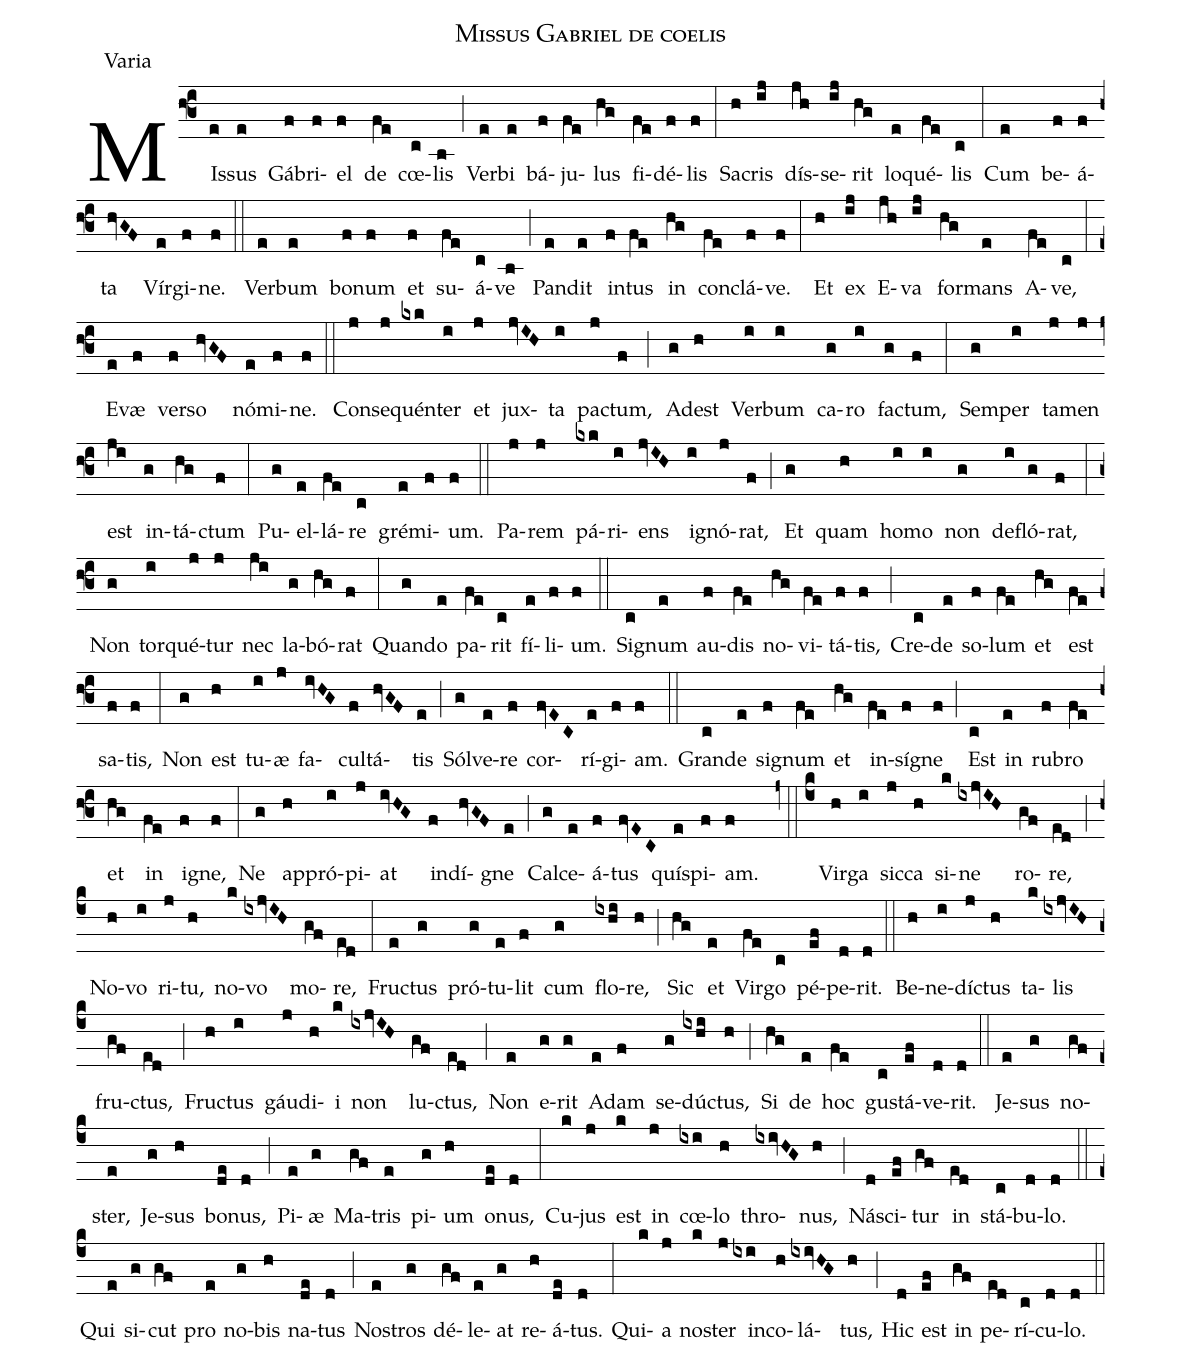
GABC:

name:Missus Gabriel de coelis;
office-part:Varia;
%%
(f3)MIs(e)sus(e) Gá(f)bri(f)el(f) de(fe) cœ(c)lis(b) (;) Ver(e)bi(e) bá(f)ju(fe)lus(hg) fi(fe)dé(f)lis(f) (:) Sa(h)cris(ij) dís(jh)se(ij)rit(hg) lo(e)qué(fe)lis(c) (:) Cum(e) be(f)á(f)ta(hvGF) Vír(e)gi(f)ne.(f) (::) Ver(e)bum(e) bo(f)num(f) et(f) su(fe)á(c)ve(b) (;) Pan(e)dit(e) in(f)tus(fe) in(hg) con(fe)clá(f)ve.(f) (:) Et(h) ex(ij) E(jh)va(ij) for(hg)mans(e) A(fe)ve,(c) (:) E(e)væ(f) ver(f)so(hvGF) nó(e)mi(f)ne.(f) (::) Con(j)se(j)quén(kxk)ter(i) et(j) jux(jvIH)ta(i) pa(j)ctum,(f) (;) Ad(g)est(h) Ver(i)bum(i) ca(g)ro(i) fa(g)ctum,(f) (:) Sem(g)per(i) ta(j)men(j) est(ji) in(g)tá(hg)ctum(f) (:) Pu(g)el(e)lá(fe)re(c) gré(e)mi(f)um.(f) (::) Pa(j)rem(j) pá(kxk)ri(i)ens(jvIH) i(i)gnó(j)rat,(f) (;) Et(g) quam(h) ho(i)mo(i) non(g) de(i)fló(g)rat,(f) (:) Non(g) tor(i)qué(j)tur(j) nec(ji) la(g)bó(hg)rat(f) (:) Quan(g)do(e) pa(fe)rit(c) fí(e)li(f)um.(f) (::) Si(c)gnum(e) au(f)dis(fe) no(hg)vi(fe)tá(f)tis,(f) (;) Cre(c)de(e) so(f)lum(fe) et(hg) est(fe) sa(f)tis,(f) (:) Non(g) est(h) tu(i)æ(j) fa(ivHG)cul(f)tá(hvGF)tis(e) (;) Sól(g)ve(e)re(f) cor(fvEC)rí(e)gi(f)am.(f) (::) Gran(c)de(e) si(f)gnum(fe) et(hg) in(fe)sí(f)gne(f) (;) Est(c) in(e) ru(f)bro(fe) et(hg) in(fe) i(f)gne,(f) (:) Ne(g) ap(h)pró(i)pi(j)at(ivHG) in(f)dí(hvGF)gne(e) (;) Cal(g)ce(e)á(f)tus(fvEC) quí(e)spi(f)am.(f) (j+::c4) Vir(h)ga(i) sic(j)ca(h) si(k)ne(ixjvIH) ro(gf)re,(ed) (;) No(h)vo(i) ri(j)tu,(h) no(k)vo(ixjvIH) mo(gf)re,(ed) (:) Fru(e)ctus(g) pró(g)tu(e)lit(f) cum(g) flo(ixhi)re,(h) (;) Sic(hg) et(e) Vir(fe)go(c) pé(ef)pe(d)rit.(d) (::) Be(h)ne(i)dí(j)ctus(h) ta(k)lis(ixjvIH) fru(gf)ctus,(ed) (;) Fru(h)ctus(i) gáu(j)di(h)i(k) non(ixjvIH) lu(gf)ctus,(ed) (;) Non(e) e(g)rit(g) Ad(e)am(f) se(g)dú(ixhi)ctus,(h) (;) Si(hg) de(e) hoc(fe) gu(c)stá(ef)ve(d)rit.(d) (::) Je(e)sus(g) no(gf)ster,(e) Je(g)sus(h) bo(de)nus,(d) (;) Pi(e)æ(g) Ma(gf)tris(e) pi(g)um(h) o(de)nus,(d) (:) Cu(k)jus(j) est(k) in(j) cœ(ixi)lo(h) thro(ixivHG)nus,(h) (;) Ná(d)sci(ef)tur(gf) in(ed) stá(c)bu(d)lo.(d) (::) Qui(e) si(g)cut(gf) pro(e) no(g)bis(h) na(de)tus(d) (;) No(e)stros(g) dé(gf)le(e)at(g) re(h)á(de)tus.(d) (:) Qui(k)a(j) no(k)ster(j) in(ixi)co(h)lá(ixivHG)tus,(h) (;) Hic(d) est(ef) in(gf) pe(ed)rí(c)cu(d)lo.(d) (::)
